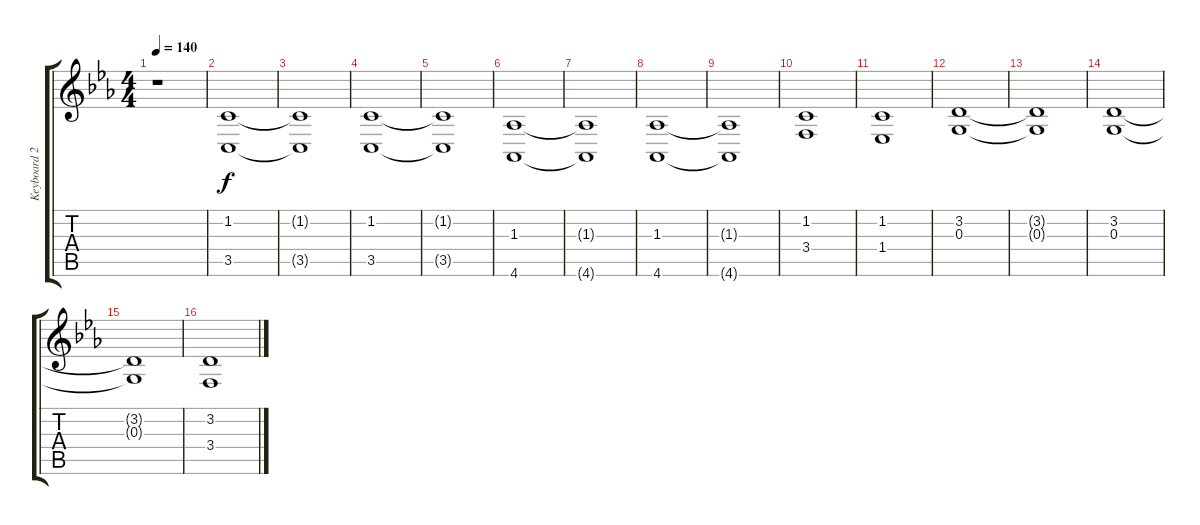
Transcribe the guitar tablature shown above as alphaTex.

\track ("Keyboard 2" "Keyboard 2") {instrument stringensemble1}
\staff {score tabs}
\tuning (E4 B3 G3 D3 A2 E2) {hide}
\ts (4 4)
\tempo 140
\clef g2
\ks eb
r.1{dy f instrument stringensemble1} |
(1.2 3.5).1 |
(1.2{t} 3.5{t}).1 |
(1.2 3.5).1 |
(1.2{t} 3.5{t}).1 |
(1.3 4.6).1 |
(1.3{t} 4.6{t}).1 |
(1.3 4.6).1 |
(1.3{t} 4.6{t}).1 |
(1.2 3.4).1 |
(1.2 1.4).1 |
(3.2 0.3).1 |
(3.2{t} 0.3{t}).1 |
(3.2 0.3).1 |
(3.2{t} 0.3{t}).1 |
(3.2 3.4).1
